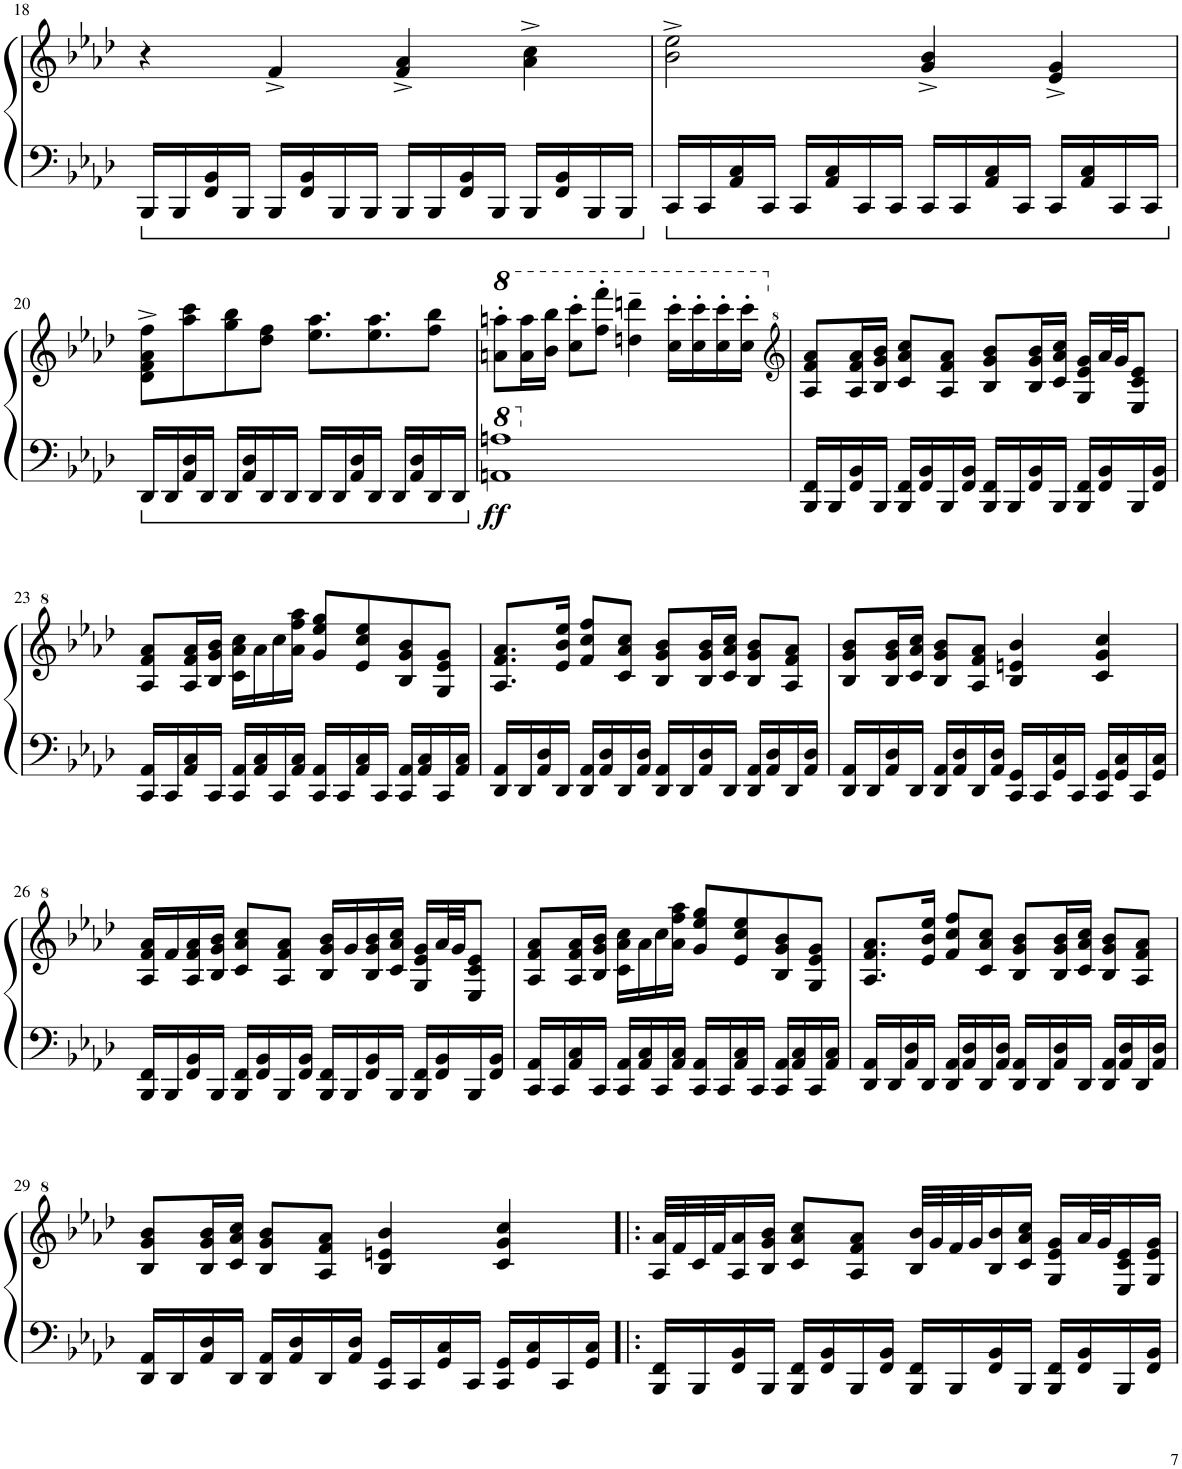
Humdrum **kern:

**kern	**kern	**dynam
*part1	*part1	*part1
*staff2	*staff1	*staff1/2
*I"Piano	*	*
*I'Pno.	*	*
!!LO:PB:g=z
*clefF4	*clefG2	*
*k[b-e-a-d-]	*k[b-e-a-d-]	*
*M4/4	*M4/4	*
=18	=18	=18
16BBB-/LL	4r	.
16BBB-/	.	.
16FF/ 16BB-/	.	.
16BBB-/JJ	.	.
16BBB-/LL	4f^/	.
16FF/ 16BB-/	.	.
16BBB-/	.	.
16BBB-/JJ	.	.
16BBB-/LL	4f/^ 4a-/^	.
16BBB-/	.	.
16FF/ 16BB-/	.	.
16BBB-/JJ	.	.
16BBB-/LL	4a-\^ 4cc\^	.
16FF/ 16BB-/	.	.
16BBB-/	.	.
16BBB-/JJ	.	.
=19	=19	=19
16CC/LL	2b-\^ 2ee-\^	.
16CC/	.	.
16AA-/ 16C/	.	.
16CC/JJ	.	.
16CC/LL	.	.
16AA-/ 16C/	.	.
16CC/	.	.
16CC/JJ	.	.
16CC/LL	4g/^ 4b-/^	.
16CC/	.	.
16AA-/ 16C/	.	.
16CC/JJ	.	.
16CC/LL	4e-/^ 4g/^	.
16AA-/ 16C/	.	.
16CC/	.	.
16CC/JJ	.	.
!!LO:LB:g=z
=20	=20	=20
16DD-/LL	8d-\^ 8f\^ 8a-\^ 8ff\^L	.
16DD-/	.	.
16AA-/ 16D-/	8aa-\ 8ccc\	.
16DD-/JJ	.	.
16DD-/LL	8gg\ 8bb-\	.
16AA-/ 16D-/	.	.
16DD-/	8dd-\ 8ff\J	.
16DD-/JJ	.	.
16DD-/LL	8.ee-\ 8.aa-\L	.
16DD-/	.	.
16AA-/ 16D-/	.	.
16DD-/JJ	8.ee-\ 8.aa-\	.
16DD-/LL	.	.
16AA-/ 16D-/	.	.
16DD-/	8ff\ 8bb-\J	.
16DD-/JJ	.	.
=21	=21	=21
*8va	*	*
*	*8va	*
!	!	!LO:DY:b=2
1An 1an	8aan\' 8aaan\'L	ff
.	16aa\ 16aaa\L	.
.	16bb-\ 16bbb-\JJ	.
.	8ccc\' 8cccc\'L	.
.	8fff\' 8ffff\'J	.
.	4dddn\~ 4ddddn\~	.
.	16ccc\' 16cccc\'LL	.
.	16ccc\' 16cccc\'	.
.	16ccc\' 16cccc\'	.
.	16ccc\' 16cccc\'JJ	.
=22	=22	=22
*	*clefG^2	*
*X8va	*	*
*	*X8va	*
16BBB-/ 16FF/LL	8a-/ 8ff/ 8aa-/L	.
16BBB-/	.	.
16FF/ 16BB-/	16a-/ 16ff/ 16aa-/L	.
16BBB-/JJ	16b-/ 16gg/ 16bb-/JJ	.
16BBB-/ 16FF/LL	8cc/ 8aa-/ 8ccc/L	.
16FF/ 16BB-/	.	.
16BBB-/	8a-/ 8ff/ 8aa-/J	.
16FF/ 16BB-/JJ	.	.
16BBB-/ 16FF/LL	8b-/ 8gg/ 8bb-/L	.
16BBB-/	.	.
16FF/ 16BB-/	16b-/ 16gg/ 16bb-/L	.
16BBB-/JJ	16cc/ 16aa-/ 16ccc/JJ	.
16BBB-/ 16FF/LL	16g/ 16ee-/ 16gg/LL	.
16FF/ 16BB-/	32aa-/L	.
.	32gg/JJ	.
16BBB-/	8e-/ 8cc/ 8ee-/J	.
16FF/ 16BB-/JJ	.	.
!!LO:LB:g=z
=23	=23	=23
16CC/ 16AA-/LL	8a-/ 8ff/ 8aa-/L	.
16CC/	.	.
16AA-/ 16C/	16a-/ 16ff/ 16aa-/L	.
16CC/JJ	16b-/ 16gg/ 16bb-/JJ	.
16CC/ 16AA-/LL	16cc\ 16aa-\ 16ccc\LL	.
16AA-/ 16C/	16aa-\	.
16CC/	16ccc\	.
16AA-/ 16C/JJ	16aa-\ 16fff\ 16aaa-\JJ	.
16CC/ 16AA-/LL	8gg/ 8eee-/ 8ggg/L	.
16CC/	.	.
16AA-/ 16C/	8ee-/ 8ccc/ 8eee-/	.
16CC/JJ	.	.
16CC/ 16AA-/LL	8b-/ 8gg/ 8bb-/	.
16AA-/ 16C/	.	.
16CC/	8g/ 8ee-/ 8gg/J	.
16AA-/ 16C/JJ	.	.
=24	=24	=24
16DD-/ 16AA-/LL	8.a-/ 8.ff/ 8.aa-/L	.
16DD-/	.	.
16AA-/ 16D-/	.	.
16DD-/JJ	16ee-/ 16bb-/ 16eee-/Jk	.
16DD-/ 16AA-/LL	8ff/ 8ccc/ 8fff/L	.
16AA-/ 16D-/	.	.
16DD-/	8cc/ 8aa-/ 8ccc/J	.
16AA-/ 16D-/JJ	.	.
16DD-/ 16AA-/LL	8b-/ 8gg/ 8bb-/L	.
16DD-/	.	.
16AA-/ 16D-/	16b-/ 16gg/ 16bb-/L	.
16DD-/JJ	16cc/ 16aa-/ 16ccc/JJ	.
16DD-/ 16AA-/LL	8b-/ 8gg/ 8bb-/L	.
16AA-/ 16D-/	.	.
16DD-/	8a-/ 8ff/ 8aa-/J	.
16AA-/ 16D-/JJ	.	.
=25	=25	=25
16DD-/ 16AA-/LL	8b-/ 8gg/ 8bb-/L	.
16DD-/	.	.
16AA-/ 16D-/	16b-/ 16gg/ 16bb-/L	.
16DD-/JJ	16cc/ 16aa-/ 16ccc/JJ	.
16DD-/ 16AA-/LL	8b-/ 8gg/ 8bb-/L	.
16AA-/ 16D-/	.	.
16DD-/	8a-/ 8ff/ 8aa-/J	.
16AA-/ 16D-/JJ	.	.
16CC/ 16GG/LL	4b-/ 4een/ 4bb-/	.
16CC/	.	.
16GG/ 16C/	.	.
16CC/JJ	.	.
16CC/ 16GG/LL	4cc/ 4gg/ 4ccc/	.
16GG/ 16C/	.	.
16CC/	.	.
16GG/ 16C/JJ	.	.
!!LO:LB:g=z
=26	=26	=26
16BBB-/ 16FF/LL	16a-/ 16ff/ 16aa-/LL	.
16BBB-/	16ff/	.
16FF/ 16BB-/	16a-/ 16ff/ 16aa-/	.
16BBB-/JJ	16b-/ 16gg/ 16bb-/JJ	.
16BBB-/ 16FF/LL	8cc/ 8aa-/ 8ccc/L	.
16FF/ 16BB-/	.	.
16BBB-/	8a-/ 8ff/ 8aa-/J	.
16FF/ 16BB-/JJ	.	.
16BBB-/ 16FF/LL	16b-/ 16gg/ 16bb-/LL	.
16BBB-/	16gg/	.
16FF/ 16BB-/	16b-/ 16gg/ 16bb-/	.
16BBB-/JJ	16cc/ 16aa-/ 16ccc/JJ	.
16BBB-/ 16FF/LL	16g/ 16ee-/ 16gg/LL	.
16FF/ 16BB-/	32aa-/L	.
.	32gg/JJ	.
16BBB-/	8e-/ 8cc/ 8ee-/J	.
16FF/ 16BB-/JJ	.	.
=27	=27	=27
16CC/ 16AA-/LL	8a-/ 8ff/ 8aa-/L	.
16CC/	.	.
16AA-/ 16C/	16a-/ 16ff/ 16aa-/L	.
16CC/JJ	16b-/ 16gg/ 16bb-/JJ	.
16CC/ 16AA-/LL	16cc\ 16aa-\ 16ccc\LL	.
16AA-/ 16C/	16aa-\	.
16CC/	16ccc\	.
16AA-/ 16C/JJ	16aa-\ 16fff\ 16aaa-\JJ	.
16CC/ 16AA-/LL	8gg/ 8eee-/ 8ggg/L	.
16CC/	.	.
16AA-/ 16C/	8ee-/ 8ccc/ 8eee-/	.
16CC/JJ	.	.
16CC/ 16AA-/LL	8b-/ 8gg/ 8bb-/	.
16AA-/ 16C/	.	.
16CC/	8g/ 8ee-/ 8gg/J	.
16AA-/ 16C/JJ	.	.
=28	=28	=28
16DD-/ 16AA-/LL	8.a-/ 8.ff/ 8.aa-/L	.
16DD-/	.	.
16AA-/ 16D-/	.	.
16DD-/JJ	16ee-/ 16bb-/ 16eee-/Jk	.
16DD-/ 16AA-/LL	8ff/ 8ccc/ 8fff/L	.
16AA-/ 16D-/	.	.
16DD-/	8cc/ 8aa-/ 8ccc/J	.
16AA-/ 16D-/JJ	.	.
16DD-/ 16AA-/LL	8b-/ 8gg/ 8bb-/L	.
16DD-/	.	.
16AA-/ 16D-/	16b-/ 16gg/ 16bb-/L	.
16DD-/JJ	16cc/ 16aa-/ 16ccc/JJ	.
16DD-/ 16AA-/LL	8b-/ 8gg/ 8bb-/L	.
16AA-/ 16D-/	.	.
16DD-/	8a-/ 8ff/ 8aa-/J	.
16AA-/ 16D-/JJ	.	.
!!LO:LB:g=z
=29	=29	=29
16DD-/ 16AA-/LL	8b-/ 8gg/ 8bb-/L	.
16DD-/	.	.
16AA-/ 16D-/	16b-/ 16gg/ 16bb-/L	.
16DD-/JJ	16cc/ 16aa-/ 16ccc/JJ	.
16DD-/ 16AA-/LL	8b-/ 8gg/ 8bb-/L	.
16AA-/ 16D-/	.	.
16DD-/	8a-/ 8ff/ 8aa-/J	.
16AA-/ 16D-/JJ	.	.
16CC/ 16GG/LL	4b-/ 4een/ 4bb-/	.
16CC/	.	.
16GG/ 16C/	.	.
16CC/JJ	.	.
16CC/ 16GG/LL	4cc/ 4gg/ 4ccc/	.
16GG/ 16C/	.	.
16CC/	.	.
16GG/ 16C/JJ	.	.
=30!|:	=30!|:	=30!|:
16BBB-/ 16FF/LL	32a-/ 32aa-/LLL	.
.	32ff/	.
16BBB-/	32cc/	.
.	32ff/J	.
16FF/ 16BB-/	16a-/ 16aa-/	.
16BBB-/JJ	16b-/ 16gg/ 16bb-/JJ	.
16BBB-/ 16FF/LL	8cc/ 8aa-/ 8ccc/L	.
16FF/ 16BB-/	.	.
16BBB-/	8a-/ 8ff/ 8aa-/J	.
16FF/ 16BB-/JJ	.	.
16BBB-/ 16FF/LL	32b-/ 32bb-/LLL	.
.	32gg/	.
16BBB-/	32ff/	.
.	32gg/J	.
16FF/ 16BB-/	16b-/ 16bb-/	.
16BBB-/JJ	16cc/ 16aa-/ 16ccc/JJ	.
16BBB-/ 16FF/LL	16g/ 16ee-/ 16gg/LL	.
16FF/ 16BB-/	32aa-/L	.
.	32gg/J	.
16BBB-/	16e-/ 16cc/ 16ee-/	.
16FF/ 16BB-/JJ	16g/ 16ee-/ 16gg/JJ	.
=	=	=
*-	*-	*-
